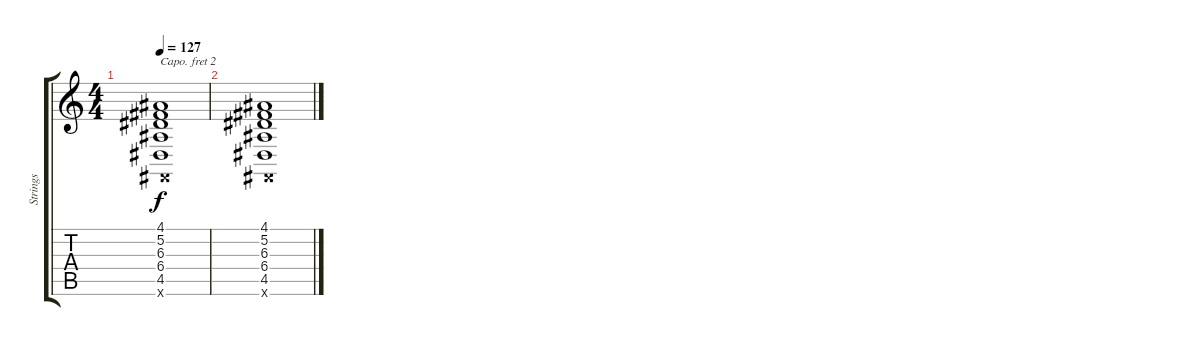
\track ("Strings" "Strings") {instrument stringensemble1}
\staff {score tabs}
\capo 2
\tuning (E4 B3 G3 D3 A2 E2) {hide}
\ts (4 4)
\tempo 127
\clef g2
\ks c
(4.1 5.2 6.3 6.4 4.5 0.6{x}).1{dy f} |
(4.1 5.2 6.3 6.4 4.5 0.6{x}).1
